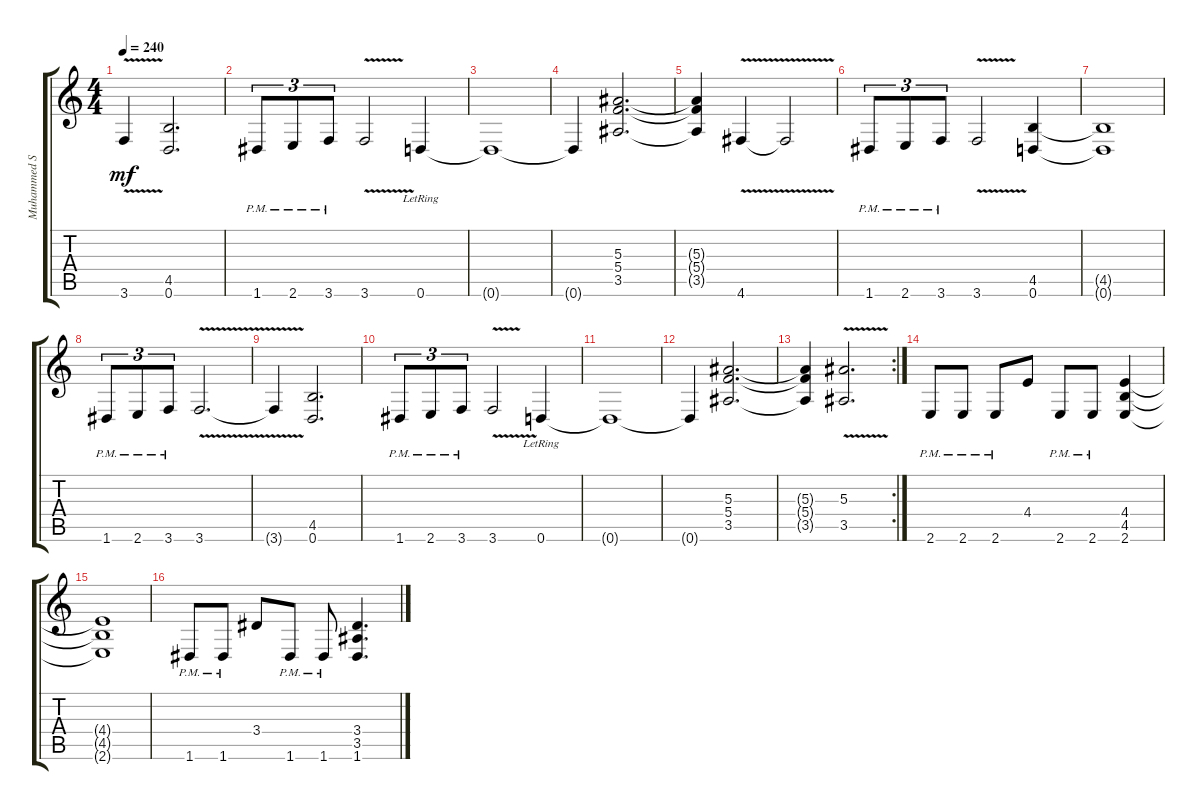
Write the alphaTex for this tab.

\track ("Muhammed Suicmez" "Muhammed S") {instrument distortionguitar}
\staff {score tabs}
\tuning (D4 A3 F3 C3 G2 D2) {hide}
\ts (4 4)
\tempo 240
\clef g2
\ks c
3.6{v t}.4{dy mf} (4.5 0.6).2{d} |
1.6{pm}.8{tu (3 2)} 2.6{pm}.8{tu (3 2)} 3.6{pm}.8{tu (3 2)} 3.6{v}.2 0.6{lr}.4 |
0.6{t}.1 |
0.6{t}.4 (5.3 5.4 3.5).2{d} |
(5.3{t} 5.4{t} 3.5{t}).4 4.6{v}.4 4.6{v t}.2 |
1.6{pm}.8{tu (3 2)} 2.6{pm}.8{tu (3 2)} 3.6{pm}.8{tu (3 2)} 3.6{v}.2 (4.5 0.6).4 |
(4.5{t} 0.6{t}).1 |
1.6{pm}.8{tu (3 2)} 2.6{pm}.8{tu (3 2)} 3.6{pm}.8{tu (3 2)} 3.6{v}.2{d} |
3.6{v t}.4 (4.5 0.6).2{d} |
1.6{pm}.8{tu (3 2)} 2.6{pm}.8{tu (3 2)} 3.6{pm}.8{tu (3 2)} 3.6{v}.2 0.6{lr}.4 |
0.6{t}.1 |
0.6{t}.4 (5.3 5.4 3.5).2{d} |
\rc 2
(5.3{t} 5.4{t} 3.5{t}).4 (5.3{v} 3.5{v}).2{d} |
2.6{pm}.8 2.6{pm}.8 2.6{pm}.8 4.4.8 2.6{pm}.8 2.6{pm}.8 (4.4 4.5 2.6).4 |
(4.4{t} 4.5{t} 2.6{t}).1 |
1.6{pm}.8 1.6{pm}.8 3.4.8 1.6{pm}.8 1.6{pm}.8 (3.4 3.5 1.6).4{d}
